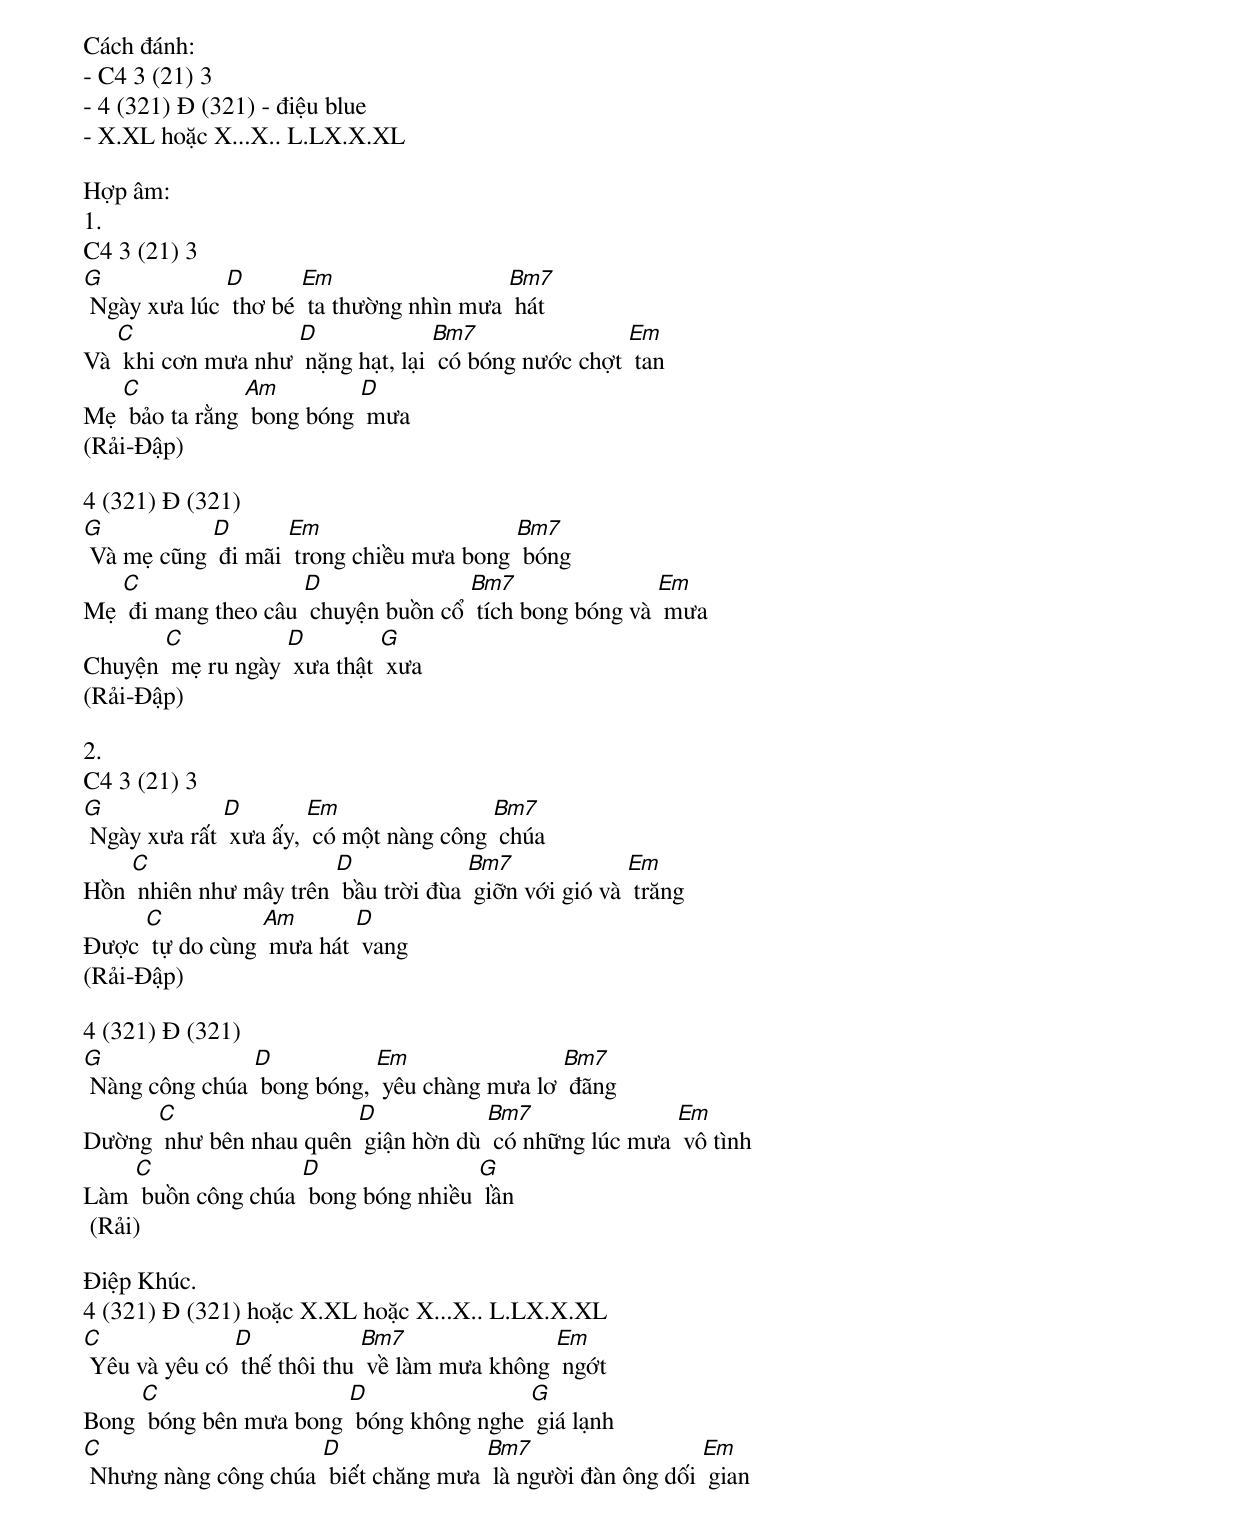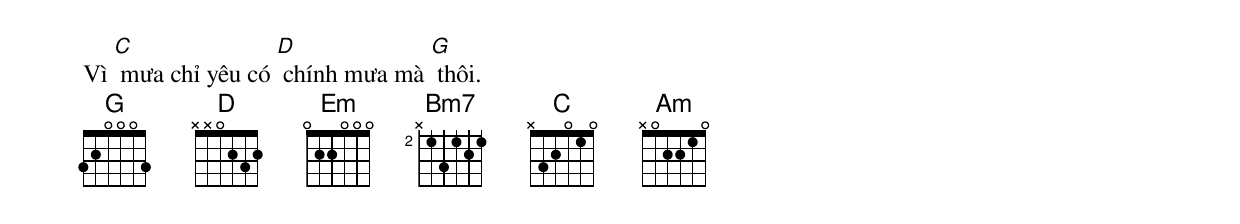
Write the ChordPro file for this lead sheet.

Cách đánh:
- C4 3 (21) 3
- 4 (321) Đ (321) - điệu blue
- X.XL hoặc X...X.. L.LX.X.XL

Hợp âm:
1.
C4 3 (21) 3
[G] Ngày xưa lúc [D] thơ bé [Em] ta thường nhìn mưa [Bm7] hát
Và [C] khi cơn mưa như [D] nặng hạt, lại [Bm7] có bóng nước chợt [Em] tan
Mẹ [C] bảo ta rằng [Am] bong bóng [D] mưa
(Rải-Đập)

4 (321) Đ (321)
[G] Và mẹ cũng [D] đi mãi [Em] trong chiều mưa bong [Bm7] bóng
Mẹ [C] đi mang theo câu [D] chuyện buồn cổ [Bm7] tích bong bóng và [Em] mưa
Chuyện [C] mẹ ru ngày [D] xưa thật [G] xưa
(Rải-Đập)

2.
C4 3 (21) 3
[G] Ngày xưa rất [D] xưa ấy, [Em] có một nàng công [Bm7] chúa
Hồn [C] nhiên như mây trên [D] bầu trời đùa [Bm7] giỡn với gió và [Em] trăng
Được [C] tự do cùng [Am] mưa hát [D] vang
(Rải-Đập)

4 (321) Đ (321)
[G] Nàng công chúa [D] bong bóng, [Em] yêu chàng mưa lơ [Bm7] đãng
Dường [C] như bên nhau quên [D] giận hờn dù [Bm7] có những lúc mưa [Em] vô tình
Làm [C] buồn công chúa [D] bong bóng nhiều [G] lần
 (Rải)

Điệp Khúc.
4 (321) Đ (321) hoặc X.XL hoặc X...X.. L.LX.X.XL
[C] Yêu và yêu có [D] thế thôi thu [Bm7] về làm mưa không [Em] ngớt
Bong [C] bóng bên mưa bong [D] bóng không nghe [G] giá lạnh
[C] Nhưng nàng công chúa [D] biết chăng mưa [Bm7] là người đàn ông dối [Em] gian
Vì [C] mưa chỉ yêu có [D] chính mưa mà [G] thôi.
